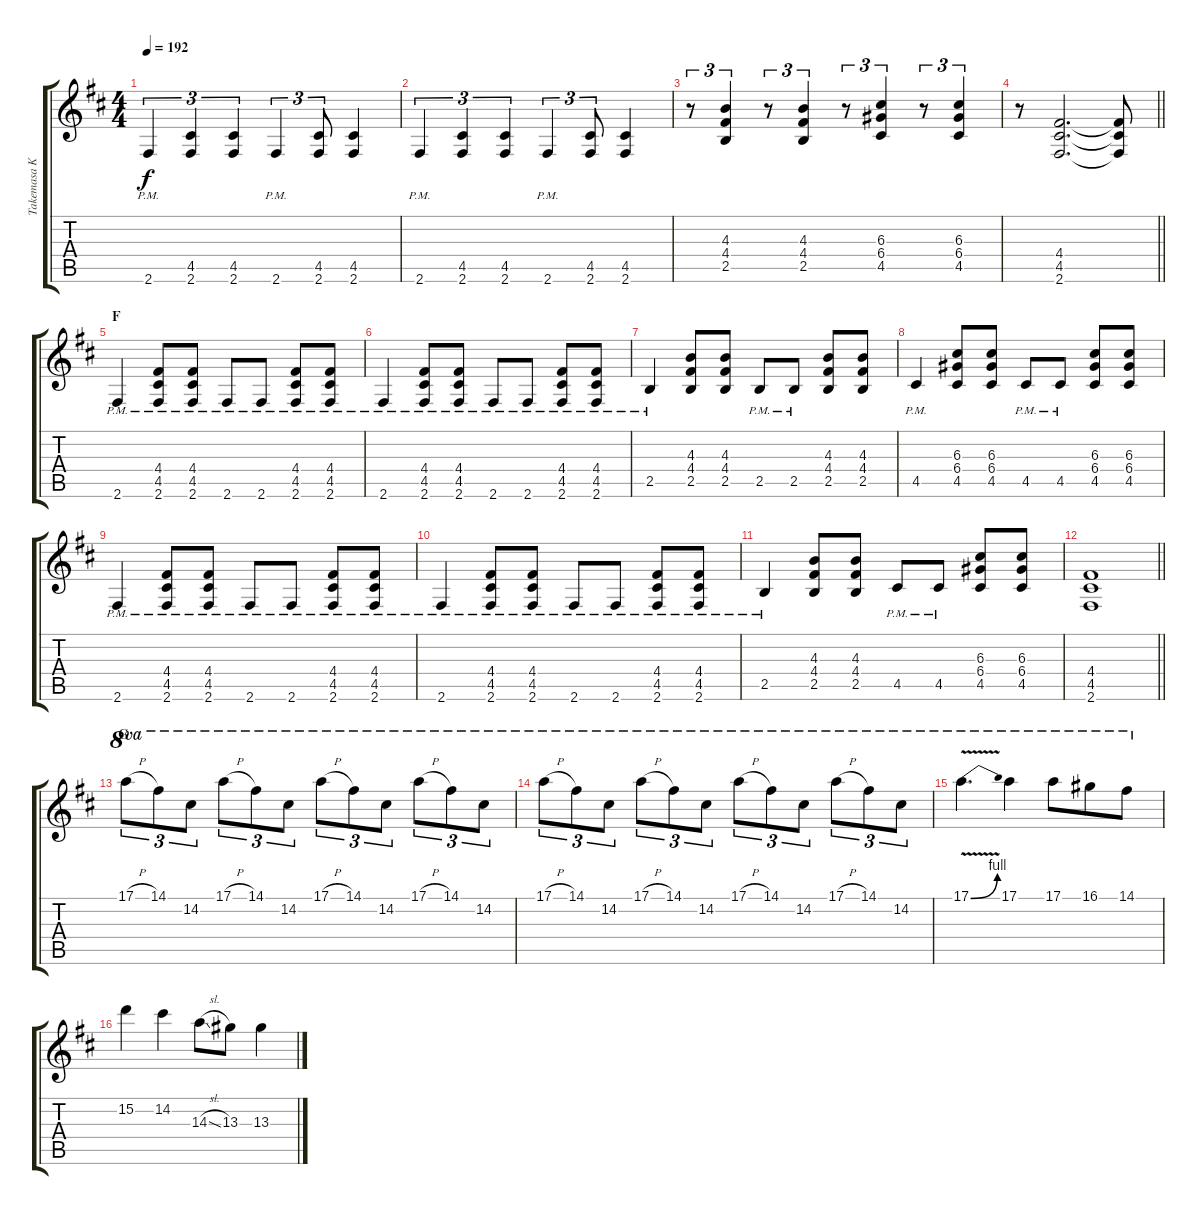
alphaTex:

\track ("Takemasa Kujou" "Takemasa K") {instrument overdrivenguitar}
\staff {score tabs}
\tuning (E4 B3 G3 D3 A2 E2) {hide}
\ts (4 4)
\tempo 192
\clef g2
\ks bminor
2.6{pm}.4{tu (3 2) dy f} (4.5 2.6).4{tu (3 2)} (4.5 2.6).4{tu (3 2)} 2.6{pm}.4{tu (3 2)} (4.5 2.6).8{tu (3 2)} (4.5 2.6).4 |
2.6{pm}.4{tu (3 2)} (4.5 2.6).4{tu (3 2)} (4.5 2.6).4{tu (3 2)} 2.6{pm}.4{tu (3 2)} (4.5 2.6).8{tu (3 2)} (4.5 2.6).4 |
r.8{tu (3 2)} (4.3 4.4 2.5).4{tu (3 2)} r.8{tu (3 2)} (4.3 4.4 2.5).4{tu (3 2)} r.8{tu (3 2)} (6.3 6.4 4.5).4{tu (3 2)} r.8{tu (3 2)} (6.3 6.4 4.5).4{tu (3 2)} |
\barLineRight lightlight
r.8 (4.4 4.5 2.6).2{d} (4.4{t} 4.5{t} 2.6{t}).8 |
\section ("" "F")
2.6{pm}.4{balance 8} (4.4{pm} 4.5{pm} 2.6{pm}).8 (4.4{pm} 4.5{pm} 2.6{pm}).8 2.6{pm}.8 2.6{pm}.8 (4.4{pm} 4.5{pm} 2.6{pm}).8 (4.4{pm} 4.5{pm} 2.6{pm}).8 |
2.6{pm}.4 (4.4{pm} 4.5{pm} 2.6{pm}).8 (4.4{pm} 4.5{pm} 2.6{pm}).8 2.6{pm}.8 2.6{pm}.8 (4.4{pm} 4.5{pm} 2.6{pm}).8 (4.4{pm} 4.5{pm} 2.6{pm}).8 |
2.5{pm}.4 (4.3 4.4 2.5).8 (4.3 4.4 2.5).8 2.5{pm}.8 2.5{pm}.8 (4.3 4.4 2.5).8 (4.3 4.4 2.5).8 |
4.5{pm}.4 (6.3 6.4 4.5).8 (6.3 6.4 4.5).8 4.5{pm}.8 4.5{pm}.8 (6.3 6.4 4.5).8 (6.3 6.4 4.5).8 |
2.6{pm}.4 (4.4{pm} 4.5{pm} 2.6{pm}).8 (4.4{pm} 4.5{pm} 2.6{pm}).8 2.6{pm}.8 2.6{pm}.8 (4.4{pm} 4.5{pm} 2.6{pm}).8 (4.4{pm} 4.5{pm} 2.6{pm}).8 |
2.6{pm}.4 (4.4{pm} 4.5{pm} 2.6{pm}).8 (4.4{pm} 4.5{pm} 2.6{pm}).8 2.6{pm}.8 2.6{pm}.8 (4.4{pm} 4.5{pm} 2.6{pm}).8 (4.4{pm} 4.5{pm} 2.6{pm}).8 |
2.5{pm}.4 (4.3 4.4 2.5).8 (4.3 4.4 2.5).8 4.5{pm}.8 4.5{pm}.8 (6.3 6.4 4.5).8 (6.3 6.4 4.5).8 |
\barLineRight lightlight
(4.4 4.5 2.6).1 |
\section ("" "G")
17.1{h}.8{tu (3 2) ot 8va volume 15} 14.1.8{tu (3 2) ot 8va} 14.2.8{tu (3 2) ot 8va} 17.1{h}.8{tu (3 2) ot 8va} 14.1.8{tu (3 2) ot 8va} 14.2.8{tu (3 2) ot 8va} 17.1{h}.8{tu (3 2) ot 8va} 14.1.8{tu (3 2) ot 8va} 14.2.8{tu (3 2) ot 8va} 17.1{h}.8{tu (3 2) ot 8va} 14.1.8{tu (3 2) ot 8va} 14.2.8{tu (3 2) ot 8va} |
17.1{h}.8{tu (3 2) ot 8va} 14.1.8{tu (3 2) ot 8va} 14.2.8{tu (3 2) ot 8va} 17.1{h}.8{tu (3 2) ot 8va} 14.1.8{tu (3 2) ot 8va} 14.2.8{tu (3 2) ot 8va} 17.1{h}.8{tu (3 2) ot 8va} 14.1.8{tu (3 2) ot 8va} 14.2.8{tu (3 2) ot 8va} 17.1{h}.8{tu (3 2) ot 8va} 14.1.8{tu (3 2) ot 8va} 14.2.8{tu (3 2) ot 8va} |
17.1{be (bend 0 0 60 4) v}.4{d ot 8va} 17.1.4{ot 8va} 17.1.8{ot 8va beam merge} 16.1.8{ot 8va} 14.1.8{ot 8va} |
15.2.4 14.2.4 14.3{sl}.8 13.3.8 13.3.4
